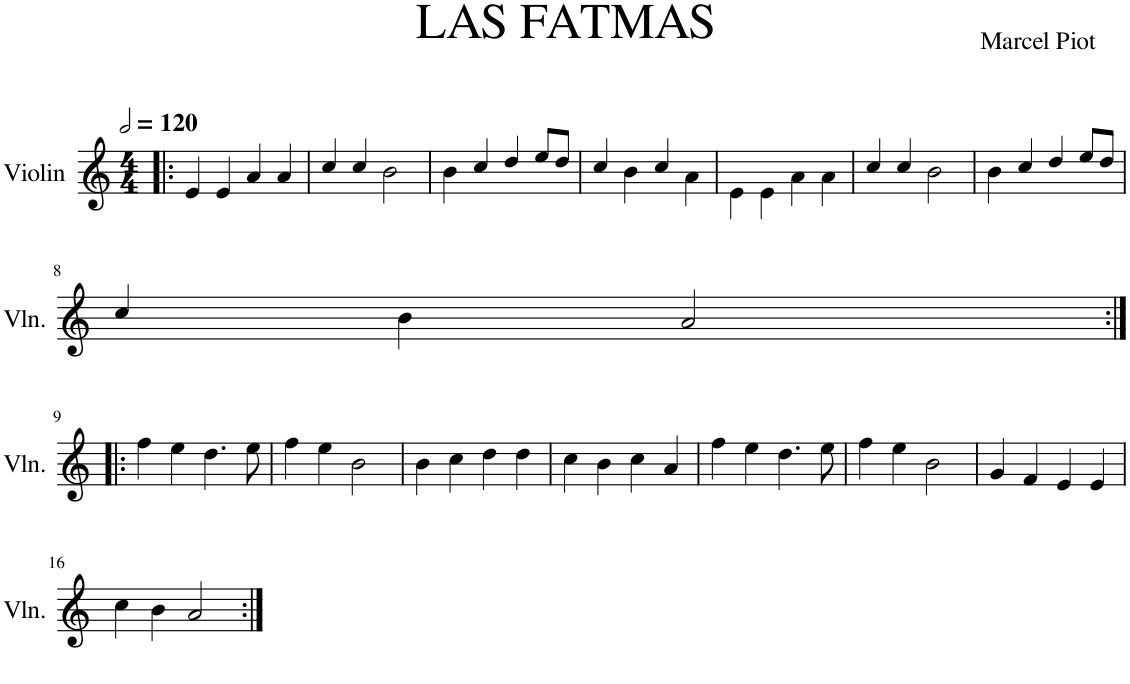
**kern
*part1
*staff1
*I"Violin
*I'Vln.
*clefG2
*k[]
*M4/4
*MM240
=1!|:
4e/
4e/
4a/
4a/
=2
4cc/
4cc/
2b\
=3
4b\
4cc/
4dd/
8ee/L
8dd/J
=4
4cc/
4b\
4cc/
4a\
=5
4e\
4e\
4a\
4a\
=6
4cc/
4cc/
2b\
=7
4b\
4cc/
4dd/
8ee/L
8dd/J
!!LO:LB:g=z
=8
4cc/
4b\
2a/
!!LO:LB:g=z
=9:|!|:
4ff\
4ee\
4.dd\
8ee\
=10
4ff\
4ee\
2b\
=11
4b\
4cc\
4dd\
4dd\
=12
4cc\
4b\
4cc\
4a/
=13
4ff\
4ee\
4.dd\
8ee\
=14
4ff\
4ee\
2b\
=15
4g/
4f/
4e/
4e/
!!LO:LB:g=z
=16
4cc\
4b\
2a/
=:|!
*-
